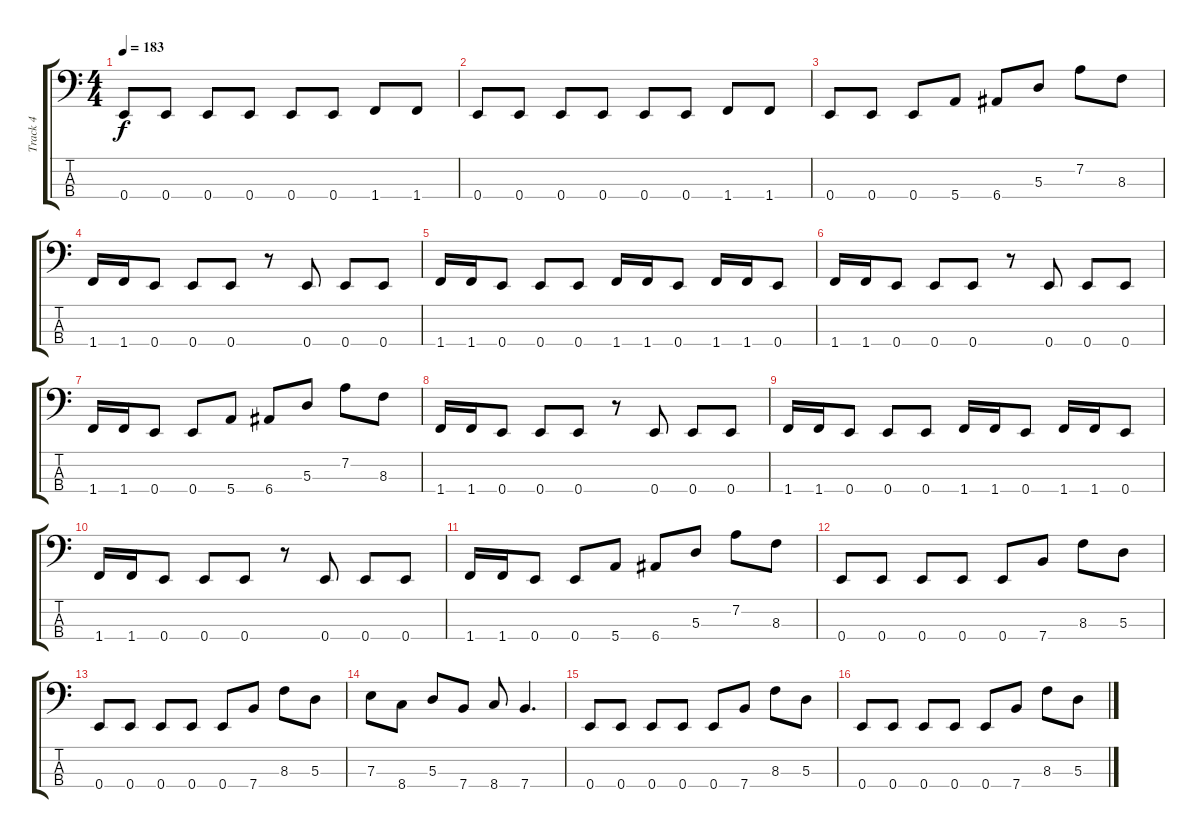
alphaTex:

\track ("Track 4" "Track 4") {instrument electricbassfinger}
\staff {score tabs}
\tuning (G2 D2 A1 E1) {hide}
\ts (4 4)
\tempo 183
\clef f4
\ks c
0.4.8{dy f} 0.4.8 0.4.8 0.4.8 0.4.8 0.4.8 1.4.8 1.4.8 |
0.4.8 0.4.8 0.4.8 0.4.8 0.4.8 0.4.8 1.4.8 1.4.8 |
0.4.8 0.4.8 0.4.8 5.4.8 6.4.8 5.3.8 7.2.8 8.3.8 |
1.4.16 1.4.16 0.4.8 0.4.8 0.4.8 r.8 0.4.8 0.4.8 0.4.8 |
1.4.16 1.4.16 0.4.8 0.4.8 0.4.8 1.4.16 1.4.16 0.4.8 1.4.16 1.4.16 0.4.8 |
1.4.16 1.4.16 0.4.8 0.4.8 0.4.8 r.8 0.4.8 0.4.8 0.4.8 |
1.4.16 1.4.16 0.4.8 0.4.8 5.4.8 6.4.8 5.3.8 7.2.8 8.3.8 |
1.4.16 1.4.16 0.4.8 0.4.8 0.4.8 r.8 0.4.8 0.4.8 0.4.8 |
1.4.16 1.4.16 0.4.8 0.4.8 0.4.8 1.4.16 1.4.16 0.4.8 1.4.16 1.4.16 0.4.8 |
1.4.16 1.4.16 0.4.8 0.4.8 0.4.8 r.8 0.4.8 0.4.8 0.4.8 |
1.4.16 1.4.16 0.4.8 0.4.8 5.4.8 6.4.8 5.3.8 7.2.8 8.3.8 |
0.4.8 0.4.8 0.4.8 0.4.8 0.4.8 7.4.8 8.3.8 5.3.8 |
0.4.8 0.4.8 0.4.8 0.4.8 0.4.8 7.4.8 8.3.8 5.3.8 |
7.3.8 8.4.8 5.3.8 7.4.8 8.4.8 7.4.4{d} |
0.4.8 0.4.8 0.4.8 0.4.8 0.4.8 7.4.8 8.3.8 5.3.8 |
0.4.8 0.4.8 0.4.8 0.4.8 0.4.8 7.4.8 8.3.8 5.3.8
